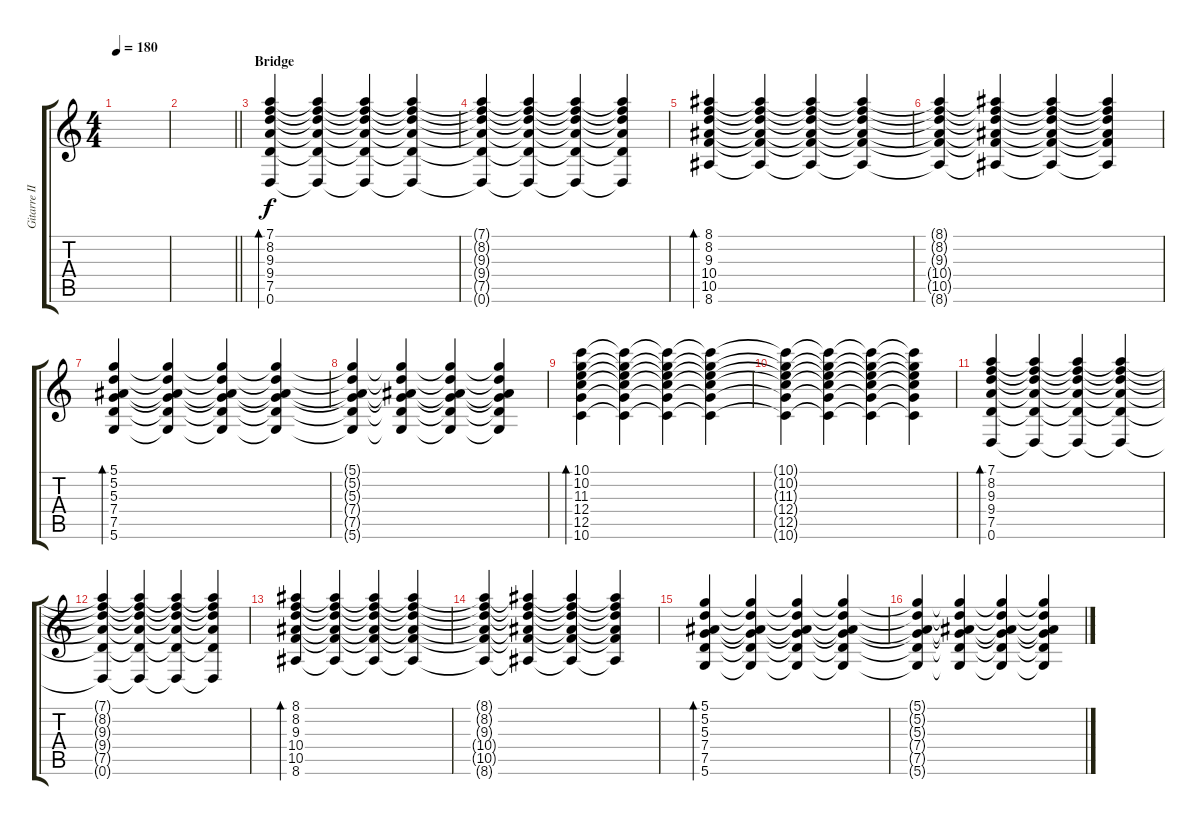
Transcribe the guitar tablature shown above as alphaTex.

\track ("Gitarre III (Clean)" "Gitarre II") {instrument electricguitarclean}
\staff {score tabs}
\tuning (D4 A3 F3 C3 G2 D2) {hide}
\ts (4 4)
\tempo 180
\clef g2
\ks c
|
\barLineRight lightlight
|
\section ("" "Bridge")
(7.1 8.2 9.3 9.4 7.5 0.6).4{bd 120 instrument electricguitarclean} (7.1{t} 8.2{t} 9.3{t} 9.4{t} 7.5{t} 0.6{t}).4 (7.1{t} 8.2{t} 9.3{t} 9.4{t} 7.5{t} 0.6{t}).4 (7.1{t} 8.2{t} 9.3{t} 9.4{t} 7.5{t} 0.6{t}).4 |
(7.1{t} 8.2{t} 9.3{t} 9.4{t} 7.5{t} 0.6{t}).4 (7.1{t} 8.2{t} 9.3{t} 9.4{t} 7.5{t} 0.6{t}).4 (7.1{t} 8.2{t} 9.3{t} 9.4{t} 7.5{t} 0.6{t}).4 (7.1{t} 8.2{t} 9.3{t} 9.4{t} 7.5{t} 0.6{t}).4 |
(8.1 8.2 9.3 10.4 10.5 8.6).4{bd 120} (8.1{t} 8.2{t} 9.3{t} 10.4{t} 10.5{t} 8.6{t}).4 (8.1{t} 8.2{t} 9.3{t} 10.4{t} 10.5{t} 8.6{t}).4 (8.1{t} 8.2{t} 9.3{t} 10.4{t} 10.5{t} 8.6{t}).4 |
(8.1{t} 8.2{t} 9.3{t} 10.4{t} 10.5{t} 8.6{t}).4 (8.1{t} 8.2{t} 9.3{t} 10.4{t} 10.5{t} 8.6{t}).4 (8.1{t} 8.2{t} 9.3{t} 10.4{t} 10.5{t} 8.6{t}).4 (8.1{t} 8.2{t} 9.3{t} 10.4{t} 10.5{t} 8.6{t}).4 |
(5.1 5.2 5.3 7.4 7.5 5.6).4{bd 120} (5.1{t} 5.2{t} 5.3{t} 7.4{t} 7.5{t} 5.6{t}).4 (5.1{t} 5.2{t} 5.3{t} 7.4{t} 7.5{t} 5.6{t}).4 (5.1{t} 5.2{t} 5.3{t} 7.4{t} 7.5{t} 5.6{t}).4 |
(5.1{t} 5.2{t} 5.3{t} 7.4{t} 7.5{t} 5.6{t}).4 (5.1{t} 5.2{t} 5.3{t} 7.4{t} 7.5{t} 5.6{t}).4 (5.1{t} 5.2{t} 5.3{t} 7.4{t} 7.5{t} 5.6{t}).4 (5.1{t} 5.2{t} 5.3{t} 7.4{t} 7.5{t} 5.6{t}).4 |
(10.1 10.2 11.3 12.4 12.5 10.6).4{bd 120} (10.1{t} 10.2{t} 11.3{t} 12.4{t} 12.5{t} 10.6{t}).4 (10.1{t} 10.2{t} 11.3{t} 12.4{t} 12.5{t} 10.6{t}).4 (10.1{t} 10.2{t} 11.3{t} 12.4{t} 12.5{t} 10.6{t}).4 |
(10.1{t} 10.2{t} 11.3{t} 12.4{t} 12.5{t} 10.6{t}).4 (10.1{t} 10.2{t} 11.3{t} 12.4{t} 12.5{t} 10.6{t}).4 (10.1{t} 10.2{t} 11.3{t} 12.4{t} 12.5{t} 10.6{t}).4 (10.1{t} 10.2{t} 11.3{t} 12.4{t} 12.5{t} 10.6{t}).4 |
(7.1 8.2 9.3 9.4 7.5 0.6).4{bd 120} (7.1{t} 8.2{t} 9.3{t} 9.4{t} 7.5{t} 0.6{t}).4 (7.1{t} 8.2{t} 9.3{t} 9.4{t} 7.5{t} 0.6{t}).4 (7.1{t} 8.2{t} 9.3{t} 9.4{t} 7.5{t} 0.6{t}).4 |
(7.1{t} 8.2{t} 9.3{t} 9.4{t} 7.5{t} 0.6{t}).4 (7.1{t} 8.2{t} 9.3{t} 9.4{t} 7.5{t} 0.6{t}).4 (7.1{t} 8.2{t} 9.3{t} 9.4{t} 7.5{t} 0.6{t}).4 (7.1{t} 8.2{t} 9.3{t} 9.4{t} 7.5{t} 0.6{t}).4 |
(8.1 8.2 9.3 10.4 10.5 8.6).4{bd 120} (8.1{t} 8.2{t} 9.3{t} 10.4{t} 10.5{t} 8.6{t}).4 (8.1{t} 8.2{t} 9.3{t} 10.4{t} 10.5{t} 8.6{t}).4 (8.1{t} 8.2{t} 9.3{t} 10.4{t} 10.5{t} 8.6{t}).4 |
(8.1{t} 8.2{t} 9.3{t} 10.4{t} 10.5{t} 8.6{t}).4 (8.1{t} 8.2{t} 9.3{t} 10.4{t} 10.5{t} 8.6{t}).4 (8.1{t} 8.2{t} 9.3{t} 10.4{t} 10.5{t} 8.6{t}).4 (8.1{t} 8.2{t} 9.3{t} 10.4{t} 10.5{t} 8.6{t}).4 |
(5.1 5.2 5.3 7.4 7.5 5.6).4{bd 120} (5.1{t} 5.2{t} 5.3{t} 7.4{t} 7.5{t} 5.6{t}).4 (5.1{t} 5.2{t} 5.3{t} 7.4{t} 7.5{t} 5.6{t}).4 (5.1{t} 5.2{t} 5.3{t} 7.4{t} 7.5{t} 5.6{t}).4 |
(5.1{t} 5.2{t} 5.3{t} 7.4{t} 7.5{t} 5.6{t}).4 (5.1{t} 5.2{t} 5.3{t} 7.4{t} 7.5{t} 5.6{t}).4 (5.1{t} 5.2{t} 5.3{t} 7.4{t} 7.5{t} 5.6{t}).4 (5.1{t} 5.2{t} 5.3{t} 7.4{t} 7.5{t} 5.6{t}).4
